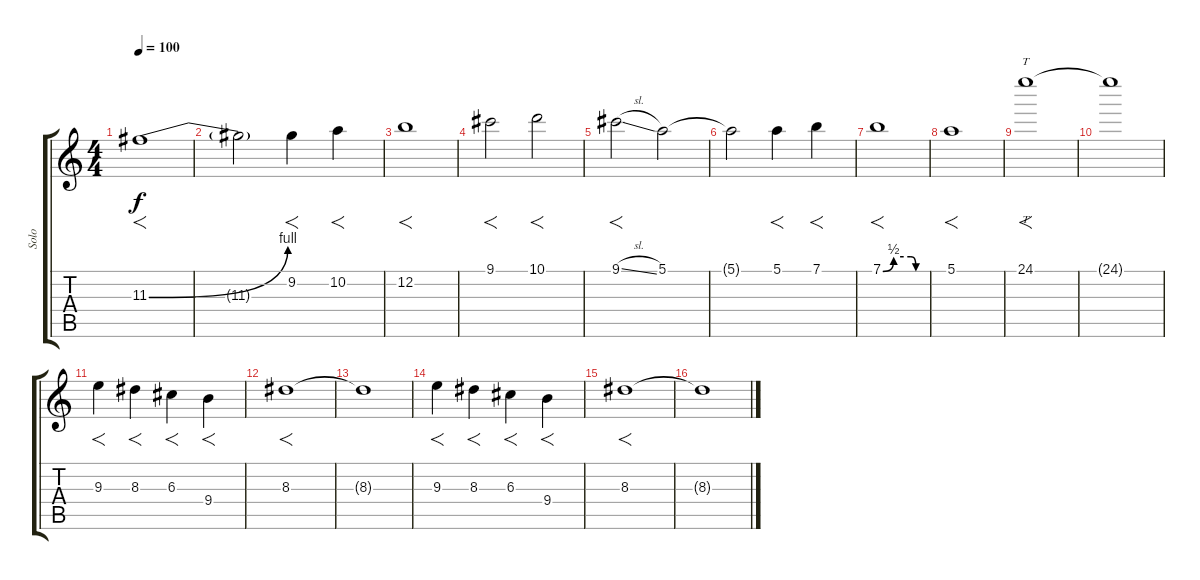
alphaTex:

\track ("Solo" "Solo") {instrument distortionguitar}
\staff {score tabs}
\tuning (E4 B3 G3 D3 A2 E2) {hide}
\ts (4 4)
\tempo 100
\clef g2
\ks c
11.3{be (bend 0 0 60 4)}.1{f dy f} |
11.3{t}.2 9.2.4{f} 10.2.4{f} |
12.2.1{f} |
9.1.2{f} 10.1.2{f} |
9.1{sl}.2{f} 5.1.2 |
5.1{t}.2 5.1.4{f} 7.1.4{f} |
7.1{be (custom 0 0 15 2 39 2 46 0 60 0)}.1{f} |
5.1.1{f} |
24.1.1{f tt} |
24.1{t}.1 |
9.3.4{f} 8.3.4{f} 6.3.4{f} 9.4.4{f} |
8.3.1{f} |
8.3{t}.1 |
9.3.4{f} 8.3.4{f} 6.3.4{f} 9.4.4{f} |
8.3.1{f} |
8.3{t}.1
